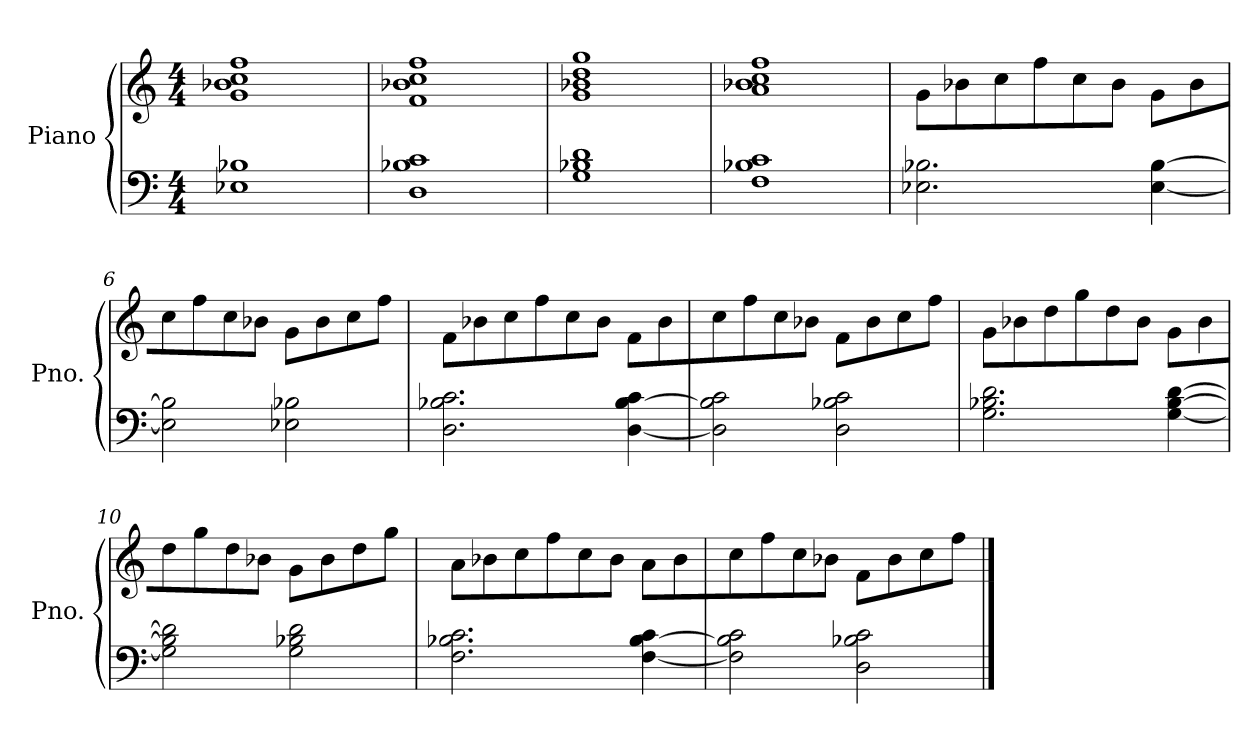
**kern	**kern
*part1	*part1
*staff2	*staff1
*I"Piano	*
*I'Pno.	*
*clefF4	*clefG2
*k[]	*k[]
*M4/4	*M4/4
=1	=1
1E-X 1B-X	1g 1b-X 1cc 1ff
=2	=2
1D 1B-X 1c	1f 1b-X 1cc 1ff
=3	=3
1G 1B-X 1d	1g 1b-X 1dd 1gg
=4	=4
1F 1B-X 1c	1a 1b-X 1cc 1ff
!!LO:LB:g=z
=5	=5
2.E-X\ 2.B-X\	8g\L
.	8b-X\
.	8cc\
.	8ff\
.	8cc\
.	8b-\J
[4E-\ [4B-\	8g\L
.	8b-\
=6	=6
2E-\] 2B-\]	8cc\
.	8ff\
.	8cc\
.	8b-X\J
2E-X\ 2B-X\	8g\L
.	8b-\
.	8cc\
.	8ff\J
!!LO:LB:g=z
=7	=7
2.D\ 2.B-X\ 2.c\	8f\L
.	8b-X\
.	8cc\
.	8ff\
.	8cc\
.	8b-\J
[4D\ [4B-\ 4c\	8f\L
.	8b-\
=8	=8
2D\] 2B-\] 2c\	8cc\
.	8ff\
.	8cc\
.	8b-X\J
2D\ 2B-X\ 2c\	8f\L
.	8b-\
.	8cc\
.	8ff\J
!!LO:LB:g=z
=9	=9
2.G\ 2.B-X\ 2.d\	8g\L
.	8b-X\
.	8dd\
.	8gg\
.	8dd\
.	8b-\J
[4G\ [4B-\ [4d\	8g\L
.	8b-\
=10	=10
2G\] 2B-\] 2d\]	8dd\
.	8gg\
.	8dd\
.	8b-X\J
2G\ 2B-X\ 2d\	8g\L
.	8b-\
.	8dd\
.	8gg\J
!!LO:LB:g=z
=11	=11
2.F\ 2.B-X\ 2.c\	8a\L
.	8b-X\
.	8cc\
.	8ff\
.	8cc\
.	8b-\J
[4F\ [4B-\ 4c\	8a\L
.	8b-\
=12	=12
2F\] 2B-\] 2c\	8cc\
.	8ff\
.	8cc\
.	8b-X\J
2D\ 2B-X\ 2c\	8f\L
.	8b-\
.	8cc\
.	8ff\J
==	==
*-	*-
